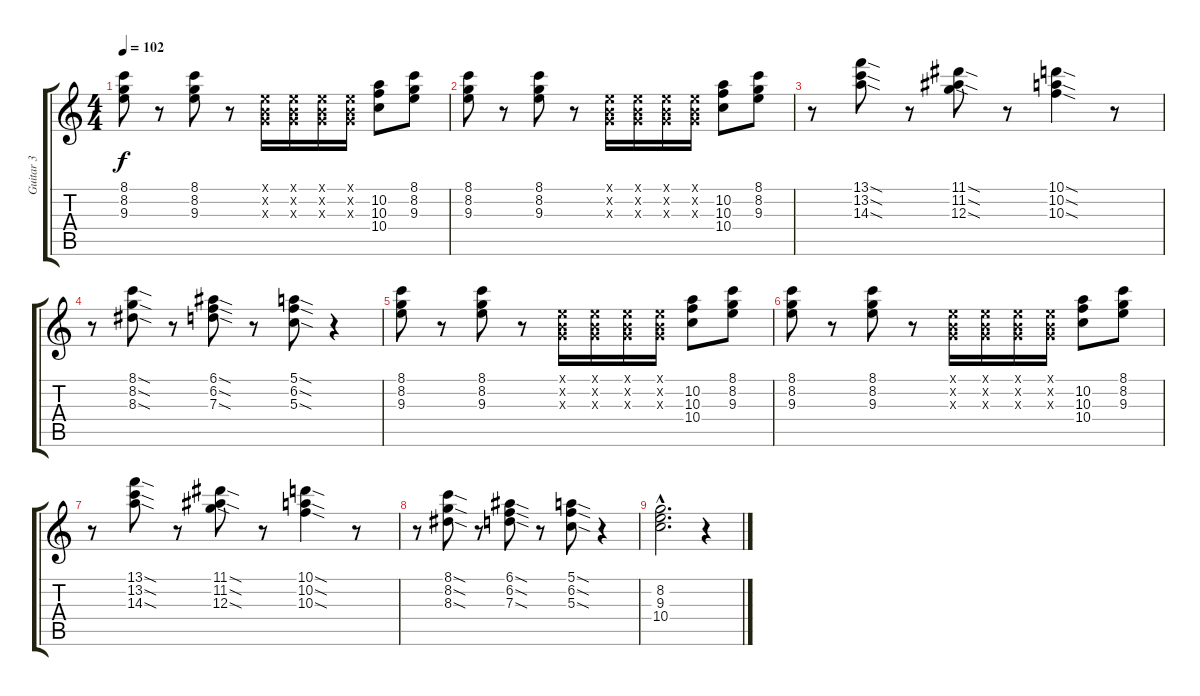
\track ("Guitar 3" "Guitar 3") {instrument overdrivenguitar}
\staff {score tabs}
\tuning (E4 B3 G3 D3 A2 E2) {hide}
\ts (4 4)
\tempo 102
\clef g2
\ks c
(8.1 8.2 9.3).8{dy f} r.8 (8.1 8.2 9.3).8 r.8 (0.1{x} 0.2{x} 0.3{x}).16 (0.1{x} 0.2{x} 0.3{x}).16 (0.1{x} 0.2{x} 0.3{x}).16 (0.1{x} 0.2{x} 0.3{x}).16 (10.2 10.3 10.4).8 (8.1 8.2 9.3).8 |
(8.1 8.2 9.3).8 r.8 (8.1 8.2 9.3).8 r.8 (0.1{x} 0.2{x} 0.3{x}).16 (0.1{x} 0.2{x} 0.3{x}).16 (0.1{x} 0.2{x} 0.3{x}).16 (0.1{x} 0.2{x} 0.3{x}).16 (10.2 10.3 10.4).8 (8.1 8.2 9.3).8 |
r.8 (13.1{sod} 13.2{sod} 14.3{sod}).8 r.8 (11.1{sod} 11.2{sod} 12.3{sod}).8 r.8 (10.1{sod} 10.2{sod} 10.3{sod}).4 r.8 |
r.8 (8.1{sod} 8.2{sod} 8.3{sod}).8 r.8 (6.1{sod} 6.2{sod} 7.3{sod}).8 r.8 (5.1{sod} 6.2{sod} 5.3{sod}).8 r.4 |
(8.1 8.2 9.3).8 r.8 (8.1 8.2 9.3).8 r.8 (0.1{x} 0.2{x} 0.3{x}).16 (0.1{x} 0.2{x} 0.3{x}).16 (0.1{x} 0.2{x} 0.3{x}).16 (0.1{x} 0.2{x} 0.3{x}).16 (10.2 10.3 10.4).8 (8.1 8.2 9.3).8 |
(8.1 8.2 9.3).8 r.8 (8.1 8.2 9.3).8 r.8 (0.1{x} 0.2{x} 0.3{x}).16 (0.1{x} 0.2{x} 0.3{x}).16 (0.1{x} 0.2{x} 0.3{x}).16 (0.1{x} 0.2{x} 0.3{x}).16 (10.2 10.3 10.4).8 (8.1 8.2 9.3).8 |
r.8 (13.1{sod} 13.2{sod} 14.3{sod}).8 r.8 (11.1{sod} 11.2{sod} 12.3{sod}).8 r.8 (10.1{sod} 10.2{sod} 10.3{sod}).4 r.8 |
r.8 (8.1{sod} 8.2{sod} 8.3{sod}).8 r.8 (6.1{sod} 6.2{sod} 7.3{sod}).8 r.8 (5.1{sod} 6.2{sod} 5.3{sod}).8 r.4 |
(8.2{hac} 9.3{hac} 10.4{hac}).2{d} r.4
